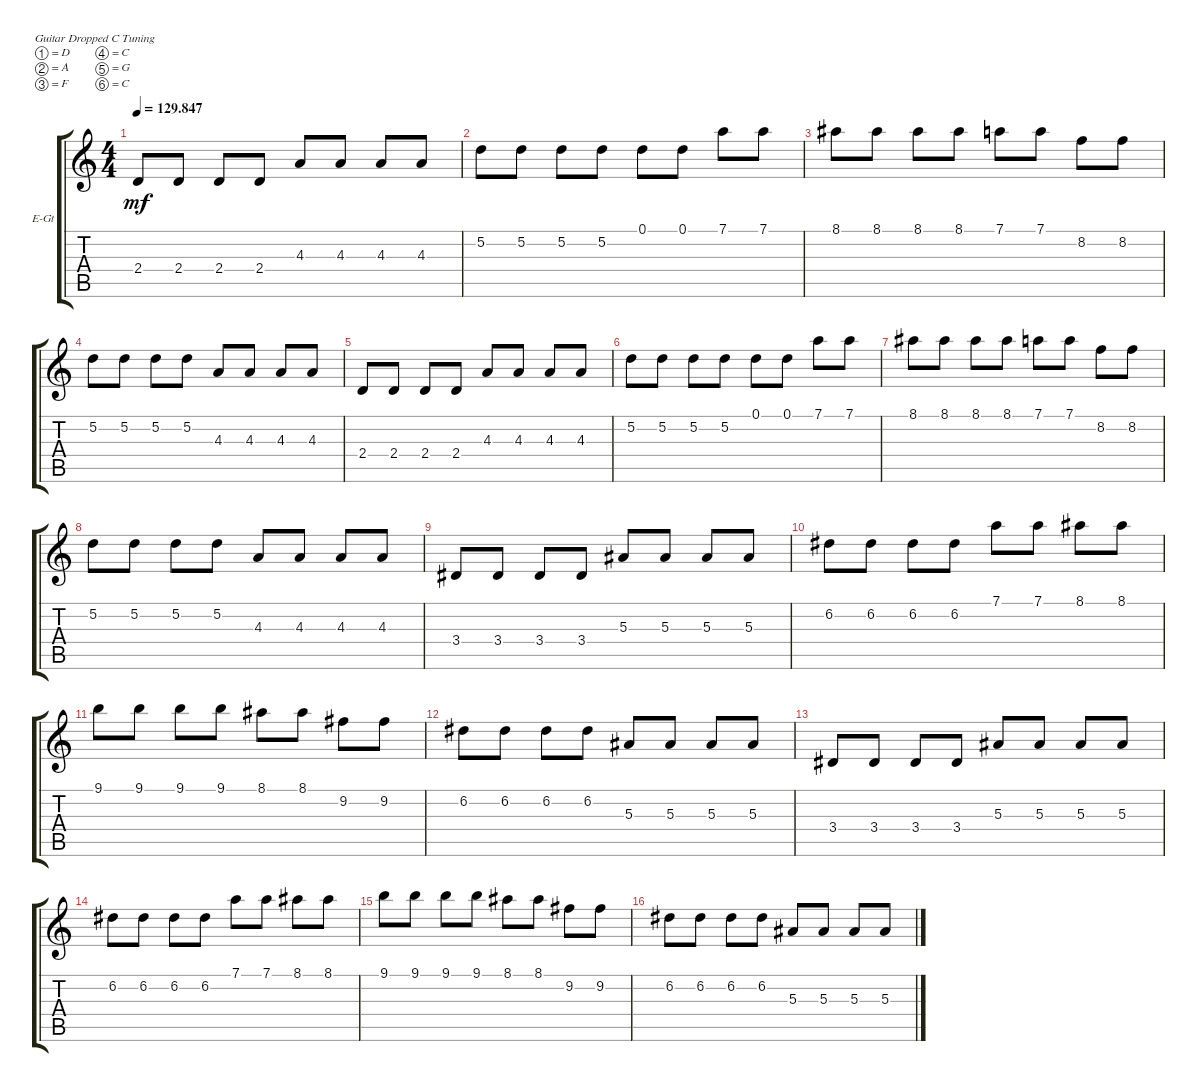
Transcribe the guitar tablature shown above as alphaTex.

\defaultSystemsLayout 4
\bracketExtendMode groupsimilarinstruments
\firstSystemTrackNameOrientation horizontal
\otherSystemsTrackNameOrientation horizontal
\track ("Electric Guitar" "E-Gt") {instrument overdrivenguitar}
\staff {score tabs}
\tuning (D4 A3 F3 C3 G2 C2)
\ts (4 4)
\tempo
129.847
\accidentals auto
\clef g2
\ottava regular
\simile none
\ks c
2.4.8{dy mf instrument overdrivenguitar} 2.4.8 2.4.8 2.4.8 4.3.8 4.3.8 4.3.8 4.3.8 |
5.2.8 5.2.8 5.2.8 5.2.8 0.1.8 0.1.8 7.1.8 7.1.8 |
8.1.8 8.1.8 8.1.8 8.1.8 7.1.8 7.1.8 8.2.8 8.2.8 |
5.2.8 5.2.8 5.2.8 5.2.8 4.3.8 4.3.8 4.3.8 4.3.8 |
2.4.8 2.4.8 2.4.8 2.4.8 4.3.8 4.3.8 4.3.8 4.3.8 |
5.2.8 5.2.8 5.2.8 5.2.8 0.1.8 0.1.8 7.1.8 7.1.8 |
8.1.8 8.1.8 8.1.8 8.1.8 7.1.8 7.1.8 8.2.8 8.2.8 |
5.2.8 5.2.8 5.2.8 5.2.8 4.3.8 4.3.8 4.3.8 4.3.8 |
3.4.8 3.4.8 3.4.8 3.4.8 5.3.8 5.3.8 5.3.8 5.3.8 |
6.2.8 6.2.8 6.2.8 6.2.8 7.1.8 7.1.8 8.1.8 8.1.8 |
9.1.8 9.1.8 9.1.8 9.1.8 8.1.8 8.1.8 9.2.8 9.2.8 |
6.2.8 6.2.8 6.2.8 6.2.8 5.3.8 5.3.8 5.3.8 5.3.8 |
3.4.8 3.4.8 3.4.8 3.4.8 5.3.8 5.3.8 5.3.8 5.3.8 |
6.2.8 6.2.8 6.2.8 6.2.8 7.1.8 7.1.8 8.1.8 8.1.8 |
9.1.8 9.1.8 9.1.8 9.1.8 8.1.8 8.1.8 9.2.8 9.2.8 |
6.2.8 6.2.8 6.2.8 6.2.8 5.3.8 5.3.8 5.3.8 5.3.8
